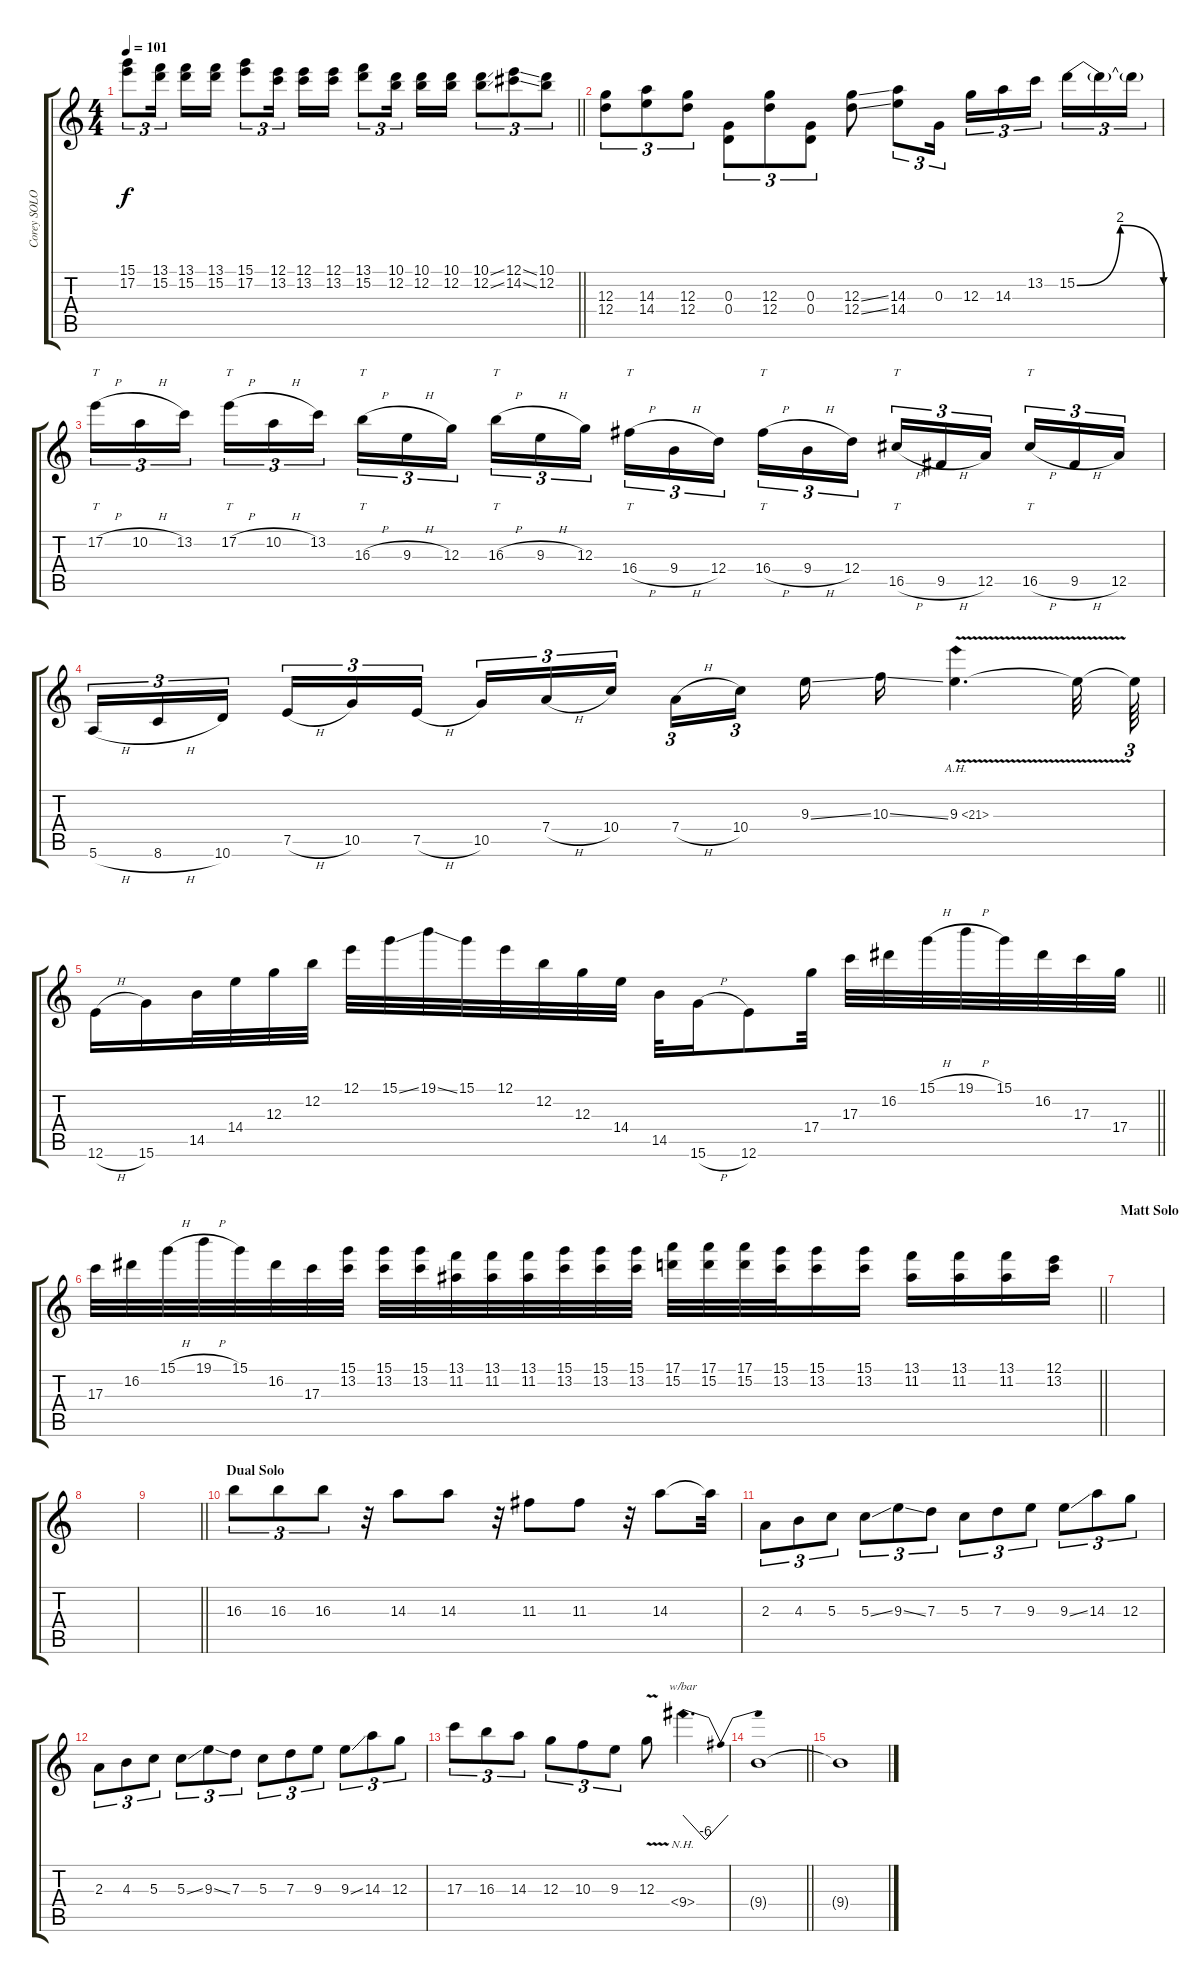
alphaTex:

\track ("Corey SOLO" "Corey SOLO") {instrument distortionguitar}
\staff {score tabs}
\tuning (E4 B3 G3 D3 A2 E2) {hide}
\ts (4 4)
\tempo 101
\clef g2
\barLineRight lightlight
\ks c
(15.1 17.2).8{tu (3 2) dy f} (13.1 15.2).16{tu (3 2) beam splitsecondary} (13.1 15.2).16 (13.1 15.2).16 (15.1 17.2).8{tu (3 2)} (12.1 13.2).16{tu (3 2) beam splitsecondary} (12.1 13.2).16 (12.1 13.2).16 (13.1 15.2).8{tu (3 2)} (10.1 12.2).16{tu (3 2) beam splitsecondary} (10.1 12.2).16 (10.1 12.2).16 (10.1{ss} 12.2{ss}).8{tu (3 2)} (12.1{ss} 14.2{ss}).8{tu (3 2)} (10.1 12.2).8{tu (3 2)} |
(12.3 12.4).8{tu (3 2)} (14.3 14.4).8{tu (3 2)} (12.3 12.4).8{tu (3 2)} (0.3 0.4).8{tu (3 2)} (12.3 12.4).8{tu (3 2)} (0.3 0.4).8{tu (3 2)} (12.3{ss} 12.4{ss}).8 (14.3 14.4).8{tu (3 2)} 0.3.16{tu (3 2)} 12.3.16{tu (3 2)} 14.3.16{tu (3 2)} 13.2.16{tu (3 2) beam splitsecondary} 15.2{be (bendrelease 0 0 15 8 45 8 60 0)}.16{tu (3 2)} 15.2{t}.16{tu (3 2)} 15.2{t}.16{tu (3 2)} |
17.2{h}.16{tt tu (3 2)} 10.2{h}.16{tu (3 2)} 13.2.16{tu (3 2) beam splitsecondary} 17.2{h}.16{tt tu (3 2)} 10.2{h}.16{tu (3 2)} 13.2.16{tu (3 2)} 16.3{h}.16{tt tu (3 2)} 9.3{h}.16{tu (3 2)} 12.3.16{tu (3 2) beam splitsecondary} 16.3{h}.16{tt tu (3 2)} 9.3{h}.16{tu (3 2)} 12.3.16{tu (3 2)} 16.4{h}.16{tt tu (3 2)} 9.4{h}.16{tu (3 2)} 12.4.16{tu (3 2) beam splitsecondary} 16.4{h}.16{tt tu (3 2)} 9.4{h}.16{tu (3 2)} 12.4.16{tu (3 2)} 16.5{h}.16{tt tu (3 2)} 9.5{h}.16{tu (3 2)} 12.5.16{tu (3 2) beam splitsecondary} 16.5{h}.16{tt tu (3 2)} 9.5{h}.16{tu (3 2)} 12.5.16{tu (3 2)} |
5.6{h}.16{tu (3 2)} 8.6{h}.16{tu (3 2)} 10.6.16{tu (3 2) beam splitsecondary} 7.5{h}.16{tu (3 2)} 10.5.16{tu (3 2)} 7.5{h}.16{tu (3 2)} 10.5.16{tu (3 2)} 7.4{h}.16{tu (3 2)} 10.4.16{tu (3 2) beam splitsecondary} 7.4{h}.16{tu (3 2)} 10.4.16{tu (3 2) beam splitsecondary} 9.3{ss}.16 10.3{ss}.16 9.3{ah 12 v}.4{d} 9.3{t}.32 9.3{t}.64{tu (3 2)} |
\barLineRight lightlight
12.6{h}.16 15.6.16 14.5.32 14.4.32 12.3.32 12.2.32 12.1.32 15.1{ss}.32 19.1{ss}.32 15.1.32 12.1.32 12.2.32 12.3.32 14.4.32 14.5.32 15.6{h}.16 12.6.8 17.4.32 17.3.32 16.2.32 15.1{h}.32 19.1{h}.32 15.1.32 16.2.32 17.3.32 17.4.32 |
\section ("" "")
\barLineRight lightlight
17.3.32 16.2.32 15.1{h}.32 19.1{h}.32 15.1.32 16.2.32 17.3.32 (15.1 13.2).32 (15.1 13.2).32 (15.1 13.2).32 (13.1 11.2).32 (13.1 11.2).32 (13.1 11.2).32 (15.1 13.2).32 (15.1 13.2).32 (15.1 13.2).32 (17.1 15.2).32 (17.1 15.2).32 (17.1 15.2).32 (15.1 13.2).32 (15.1 13.2).16 (15.1 13.2).16 (13.1 11.2).16 (13.1 11.2).16 (13.1 11.2).16 (12.1 13.2).16 |
\section ("" "Matt Solo")
|
|
\barLineRight lightlight
|
\section ("" "Dual Solo")
16.3.8{tu (3 2)} 16.3.8{tu (3 2)} 16.3.8{tu (3 2)} r.32 14.3.8 14.3.8 r.32 11.3.8 11.3.8 r.32 14.3.8 14.3{t}.32 |
2.3.8{tu (3 2)} 4.3.8{tu (3 2)} 5.3.8{tu (3 2)} 5.3{ss}.8{tu (3 2)} 9.3{ss}.8{tu (3 2)} 7.3.8{tu (3 2)} 5.3.8{tu (3 2)} 7.3.8{tu (3 2)} 9.3.8{tu (3 2)} 9.3{ss}.8{tu (3 2)} 14.3.8{tu (3 2)} 12.3.8{tu (3 2)} |
2.3.8{tu (3 2)} 4.3.8{tu (3 2)} 5.3.8{tu (3 2)} 5.3{ss}.8{tu (3 2)} 9.3{ss}.8{tu (3 2)} 7.3.8{tu (3 2)} 5.3.8{tu (3 2)} 7.3.8{tu (3 2)} 9.3.8{tu (3 2)} 9.3{ss}.8{tu (3 2)} 14.3.8{tu (3 2)} 12.3.8{tu (3 2)} |
17.3.8{tu (3 2)} 16.3.8{tu (3 2)} 14.3.8{tu (3 2)} 12.3.8{tu (3 2)} 10.3.8{tu (3 2)} 9.3.8{tu (3 2)} 12.3{v}.8 9.4{nh}.4{d tbe (dip default 0 0 30 -24 60 0)} |
\barLineRight lightlight
9.4{t}.1{volume 16} |
9.4{t}.1{volume 16}
